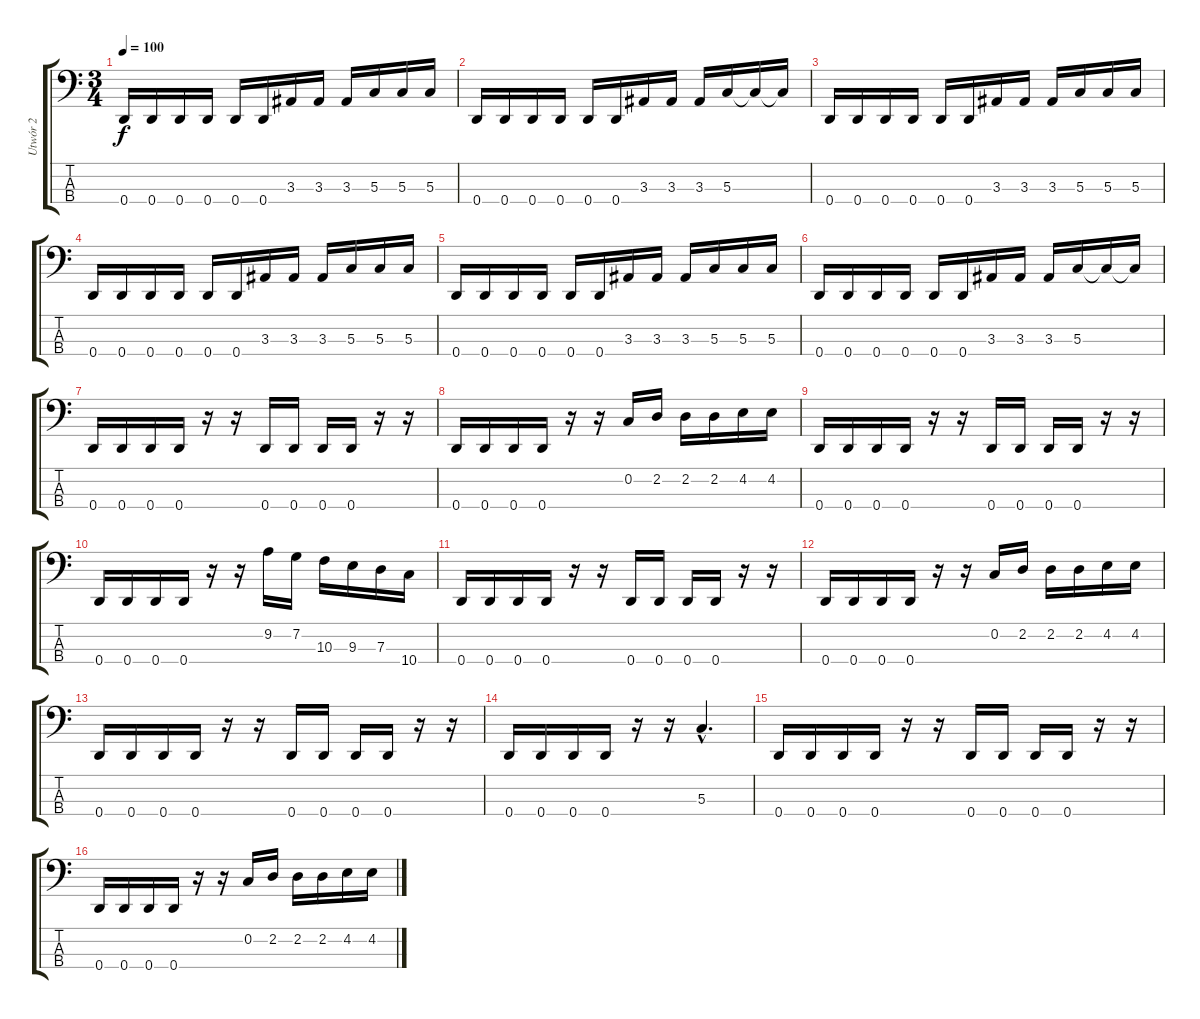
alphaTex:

\track ("Utwór 2" "Utwór 2") {instrument electricbassfinger}
\staff {score tabs}
\tuning (F2 C2 G1 D1) {hide}
\ts (3 4)
\tempo 100
\clef f4
\ks c
0.4.16{dy f} 0.4.16 0.4.16 0.4.16 0.4.16 0.4.16 3.3.16 3.3.16 3.3.16 5.3.16 5.3.16 5.3.16 |
0.4.16 0.4.16 0.4.16 0.4.16 0.4.16 0.4.16 3.3.16 3.3.16 3.3.16 5.3.16 5.3{t}.16 5.3{t}.16 |
0.4.16 0.4.16 0.4.16 0.4.16 0.4.16 0.4.16 3.3.16 3.3.16 3.3.16 5.3.16 5.3.16 5.3.16 |
0.4.16 0.4.16 0.4.16 0.4.16 0.4.16 0.4.16 3.3.16 3.3.16 3.3.16 5.3.16 5.3.16 5.3.16 |
0.4.16 0.4.16 0.4.16 0.4.16 0.4.16 0.4.16 3.3.16 3.3.16 3.3.16 5.3.16 5.3.16 5.3.16 |
0.4.16 0.4.16 0.4.16 0.4.16 0.4.16 0.4.16 3.3.16 3.3.16 3.3.16 5.3.16 5.3{t}.16 5.3{t}.16 |
0.4.16 0.4.16 0.4.16 0.4.16 r.16 r.16 0.4.16 0.4.16 0.4.16 0.4.16 r.16 r.16 |
0.4.16 0.4.16 0.4.16 0.4.16 r.16 r.16 0.2.16 2.2.16 2.2.16 2.2.16 4.2.16 4.2.16 |
0.4.16 0.4.16 0.4.16 0.4.16 r.16 r.16 0.4.16 0.4.16 0.4.16 0.4.16 r.16 r.16 |
0.4.16 0.4.16 0.4.16 0.4.16 r.16 r.16 9.2.16 7.2.16 10.3.16 9.3.16 7.3.16 10.4.16 |
0.4.16 0.4.16 0.4.16 0.4.16 r.16 r.16 0.4.16 0.4.16 0.4.16 0.4.16 r.16 r.16 |
0.4.16 0.4.16 0.4.16 0.4.16 r.16 r.16 0.2.16 2.2.16 2.2.16 2.2.16 4.2.16 4.2.16 |
0.4.16 0.4.16 0.4.16 0.4.16 r.16 r.16 0.4.16 0.4.16 0.4.16 0.4.16 r.16 r.16 |
0.4.16 0.4.16 0.4.16 0.4.16 r.16 r.16 5.3{hac}.4{d} |
0.4.16 0.4.16 0.4.16 0.4.16 r.16 r.16 0.4.16 0.4.16 0.4.16 0.4.16 r.16 r.16 |
0.4.16 0.4.16 0.4.16 0.4.16 r.16 r.16 0.2.16 2.2.16 2.2.16 2.2.16 4.2.16 4.2.16
